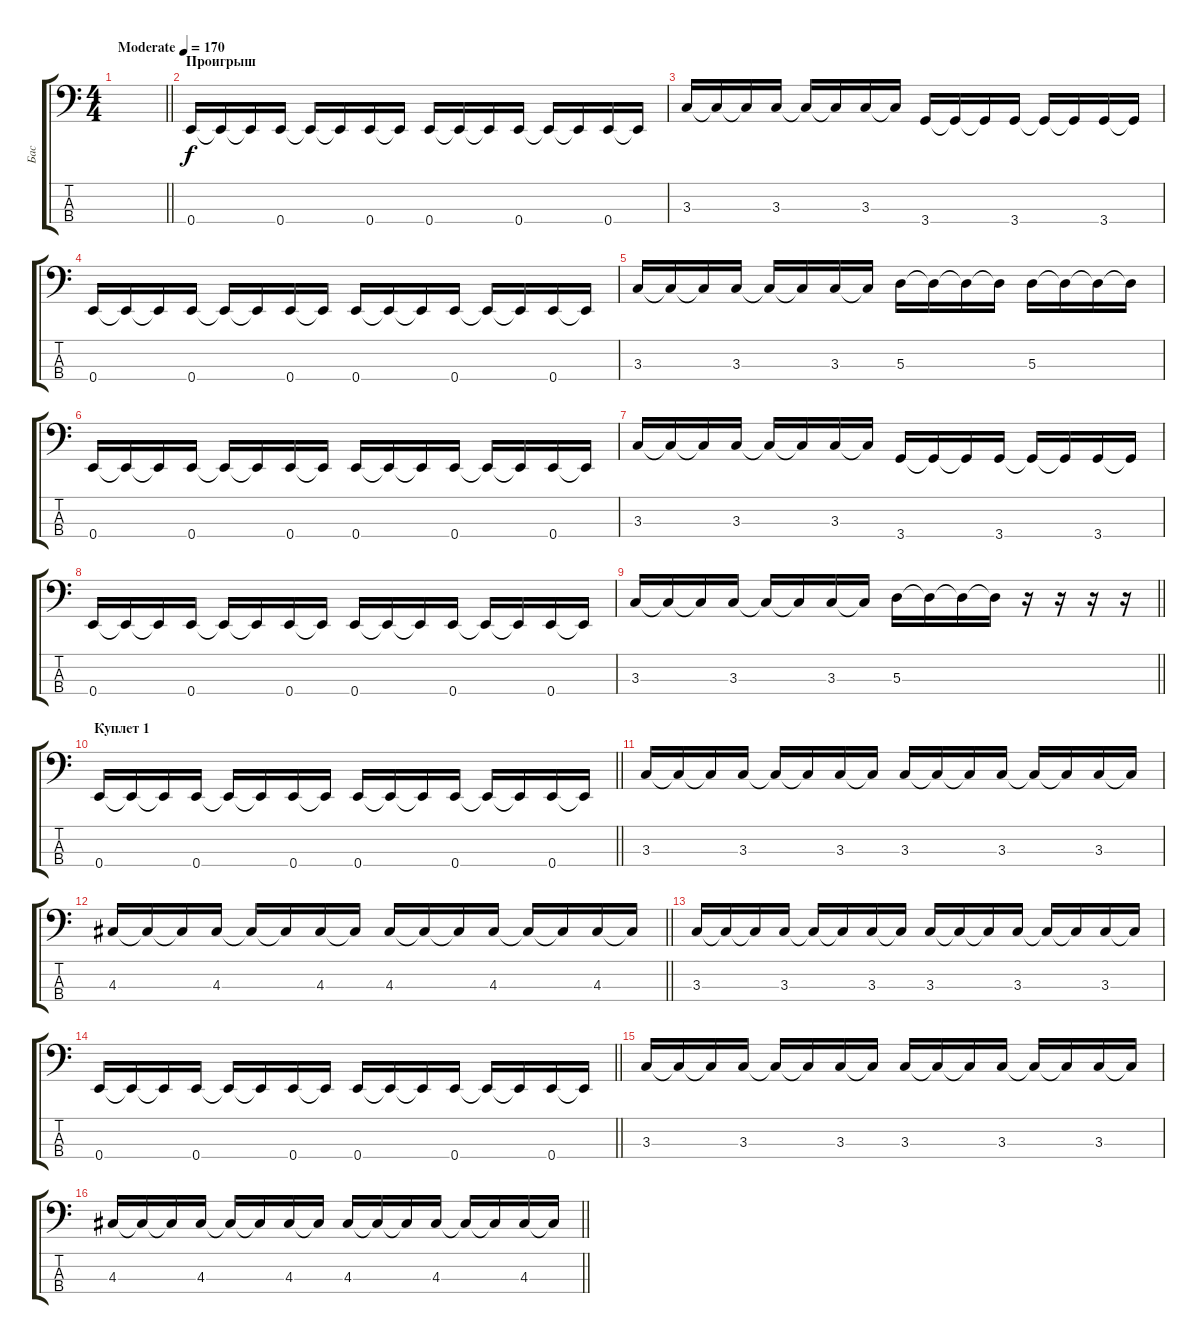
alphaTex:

\track ("Бас" "Бас") {instrument electricbasspick}
\staff {score tabs}
\tuning (G2 D2 A1 E1) {hide}
\ts (4 4)
\tempo (170 "Moderate")
\clef f4
\barLineRight lightlight
\ks c
|
\section ("" "Проигрыш")
0.4.16 0.4{t}.16 0.4{t}.16 0.4.16 0.4{t}.16 0.4{t}.16 0.4.16 0.4{t}.16 0.4.16 0.4{t}.16 0.4{t}.16 0.4.16 0.4{t}.16 0.4{t}.16 0.4.16 0.4{t}.16 |
3.3.16 3.3{t}.16 3.3{t}.16 3.3.16 3.3{t}.16 3.3{t}.16 3.3.16 3.3{t}.16 3.4.16 3.4{t}.16 3.4{t}.16 3.4.16 3.4{t}.16 3.4{t}.16 3.4.16 3.4{t}.16 |
0.4.16 0.4{t}.16 0.4{t}.16 0.4.16 0.4{t}.16 0.4{t}.16 0.4.16 0.4{t}.16 0.4.16 0.4{t}.16 0.4{t}.16 0.4.16 0.4{t}.16 0.4{t}.16 0.4.16 0.4{t}.16 |
3.3.16 3.3{t}.16 3.3{t}.16 3.3.16 3.3{t}.16 3.3{t}.16 3.3.16 3.3{t}.16 5.3.16 5.3{t}.16 5.3{t}.16 5.3{t}.16 5.3.16 5.3{t}.16 5.3{t}.16 5.3{t}.16 |
0.4.16 0.4{t}.16 0.4{t}.16 0.4.16 0.4{t}.16 0.4{t}.16 0.4.16 0.4{t}.16 0.4.16 0.4{t}.16 0.4{t}.16 0.4.16 0.4{t}.16 0.4{t}.16 0.4.16 0.4{t}.16 |
3.3.16 3.3{t}.16 3.3{t}.16 3.3.16 3.3{t}.16 3.3{t}.16 3.3.16 3.3{t}.16 3.4.16 3.4{t}.16 3.4{t}.16 3.4.16 3.4{t}.16 3.4{t}.16 3.4.16 3.4{t}.16 |
0.4.16 0.4{t}.16 0.4{t}.16 0.4.16 0.4{t}.16 0.4{t}.16 0.4.16 0.4{t}.16 0.4.16 0.4{t}.16 0.4{t}.16 0.4.16 0.4{t}.16 0.4{t}.16 0.4.16 0.4{t}.16 |
\barLineRight lightlight
3.3.16 3.3{t}.16 3.3{t}.16 3.3.16 3.3{t}.16 3.3{t}.16 3.3.16 3.3{t}.16 5.3.16 5.3{t}.16 5.3{t}.16 5.3{t}.16 r.16 r.16 r.16 r.16 |
\section ("" "Куплет 1")
\barLineRight lightlight
0.4.16 0.4{t}.16 0.4{t}.16 0.4.16 0.4{t}.16 0.4{t}.16 0.4.16 0.4{t}.16 0.4.16 0.4{t}.16 0.4{t}.16 0.4.16 0.4{t}.16 0.4{t}.16 0.4.16 0.4{t}.16 |
3.3.16 3.3{t}.16 3.3{t}.16 3.3.16 3.3{t}.16 3.3{t}.16 3.3.16 3.3{t}.16 3.3.16 3.3{t}.16 3.3{t}.16 3.3.16 3.3{t}.16 3.3{t}.16 3.3.16 3.3{t}.16 |
\barLineRight lightlight
4.3.16 4.3{t}.16 4.3{t}.16 4.3.16 4.3{t}.16 4.3{t}.16 4.3.16 4.3{t}.16 4.3.16 4.3{t}.16 4.3{t}.16 4.3.16 4.3{t}.16 4.3{t}.16 4.3.16 4.3{t}.16 |
3.3.16 3.3{t}.16 3.3{t}.16 3.3.16 3.3{t}.16 3.3{t}.16 3.3.16 3.3{t}.16 3.3.16 3.3{t}.16 3.3{t}.16 3.3.16 3.3{t}.16 3.3{t}.16 3.3.16 3.3{t}.16 |
\barLineRight lightlight
0.4.16 0.4{t}.16 0.4{t}.16 0.4.16 0.4{t}.16 0.4{t}.16 0.4.16 0.4{t}.16 0.4.16 0.4{t}.16 0.4{t}.16 0.4.16 0.4{t}.16 0.4{t}.16 0.4.16 0.4{t}.16 |
3.3.16 3.3{t}.16 3.3{t}.16 3.3.16 3.3{t}.16 3.3{t}.16 3.3.16 3.3{t}.16 3.3.16 3.3{t}.16 3.3{t}.16 3.3.16 3.3{t}.16 3.3{t}.16 3.3.16 3.3{t}.16 |
\barLineRight lightlight
4.3.16 4.3{t}.16 4.3{t}.16 4.3.16 4.3{t}.16 4.3{t}.16 4.3.16 4.3{t}.16 4.3.16 4.3{t}.16 4.3{t}.16 4.3.16 4.3{t}.16 4.3{t}.16 4.3.16 4.3{t}.16
